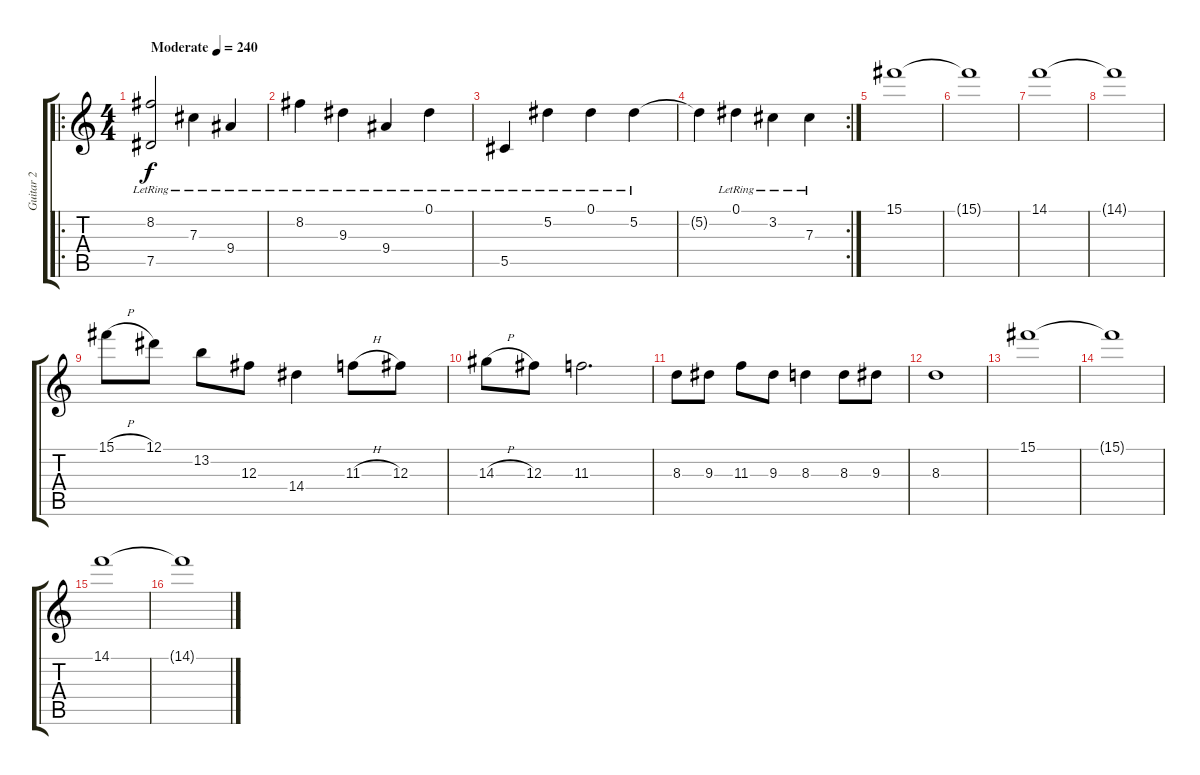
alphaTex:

\track ("Guitar 2" "Guitar 2") {instrument distortionguitar}
\staff {score tabs}
\tuning (Eb4 Bb3 Gb3 Db3 Ab2 Db2) {hide}
\ro
\ts (4 4)
\tempo (240 "Moderate")
\clef g2
\ks c
(8.2{lr} 7.5{lr}).2{dy f instrument acousticguitarsteel} 7.3{lr}.4 9.4{lr}.4 |
8.2{lr}.4 9.3{lr}.4 9.4{lr}.4 0.1{lr}.4 |
5.5{lr}.4 5.2{lr}.4 0.1{lr}.4 5.2{lr}.4 |
\rc 2
5.2{t}.4 0.1{lr}.4 3.2{lr}.4 7.3{lr}.4 |
15.1.1 |
15.1{t}.1 |
14.1.1 |
14.1{t}.1 |
15.1{h}.8 12.1.8 13.2.8 12.3.8 14.4.4 11.3{h}.8 12.3.8 |
14.3{h}.8 12.3.8 11.3.2{d} |
8.3.8 9.3.8 11.3.8 9.3.8 8.3.4 8.3.8 9.3.8 |
8.3.1 |
15.1.1 |
15.1{t}.1 |
14.1.1 |
14.1{t}.1
